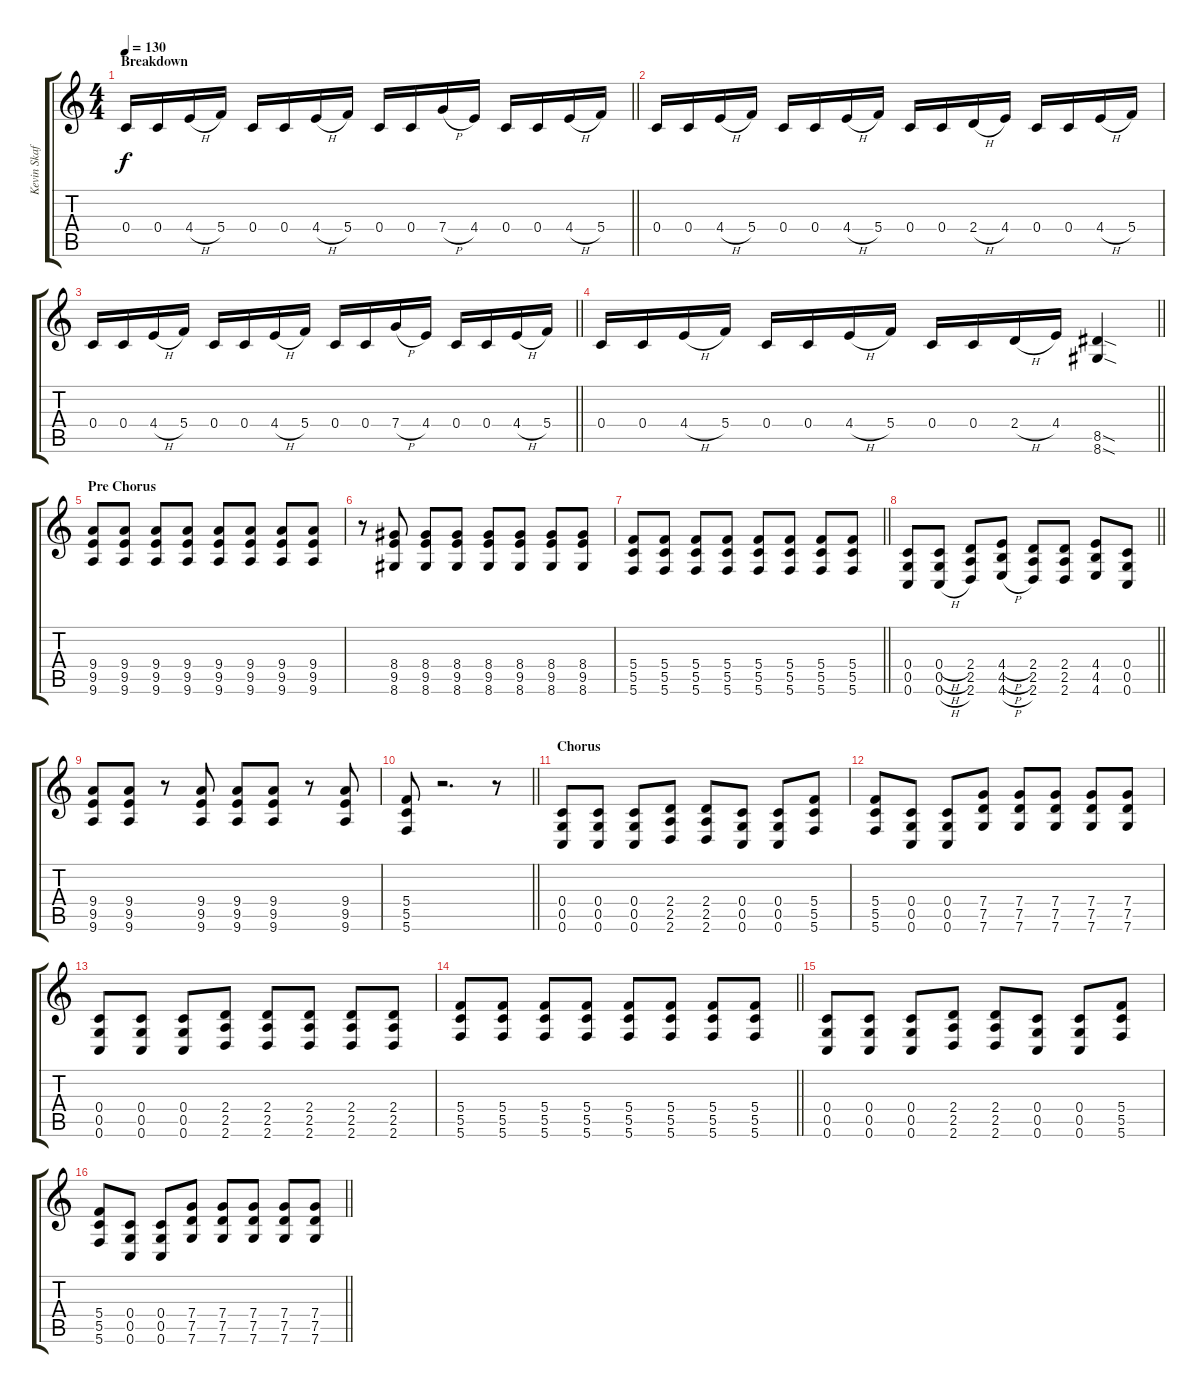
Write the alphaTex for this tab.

\track ("Kevin Skaff [Lead Guitar]" "Kevin Skaf") {instrument distortionguitar}
\staff {score tabs}
\tuning (D4 A3 F3 C3 G2 C2) {hide}
\ts (4 4)
\section ("" "Breakdown")
\tempo 130
\clef g2
\barLineRight lightlight
\ks c
0.4.16{dy f} 0.4.16 4.4{h}.16 5.4.16 0.4.16 0.4.16 4.4{h}.16 5.4.16 0.4.16 0.4.16 7.4{h}.16 4.4.16 0.4.16 0.4.16 4.4{h}.16 5.4.16 |
0.4.16 0.4.16 4.4{h}.16 5.4.16 0.4.16 0.4.16 4.4{h}.16 5.4.16 0.4.16 0.4.16 2.4{h}.16 4.4.16 0.4.16 0.4.16 4.4{h}.16 5.4.16 |
\barLineRight lightlight
0.4.16 0.4.16 4.4{h}.16 5.4.16 0.4.16 0.4.16 4.4{h}.16 5.4.16 0.4.16 0.4.16 7.4{h}.16 4.4.16 0.4.16 0.4.16 4.4{h}.16 5.4.16 |
\barLineRight lightlight
0.4.16 0.4.16 4.4{h}.16 5.4.16 0.4.16 0.4.16 4.4{h}.16 5.4.16 0.4.16 0.4.16 2.4{h}.16 4.4.16 (8.5{sod} 8.6{sod}).4 |
\section ("" "Pre Chorus")
(9.4 9.5 9.6).8 (9.4 9.5 9.6).8 (9.4 9.5 9.6).8 (9.4 9.5 9.6).8 (9.4 9.5 9.6).8 (9.4 9.5 9.6).8 (9.4 9.5 9.6).8 (9.4 9.5 9.6).8 |
r.8 (8.4 9.5 8.6).8 (8.4 9.5 8.6).8 (8.4 9.5 8.6).8 (8.4 9.5 8.6).8 (8.4 9.5 8.6).8 (8.4 9.5 8.6).8 (8.4 9.5 8.6).8 |
\barLineRight lightlight
(5.4 5.5 5.6).8 (5.4 5.5 5.6).8 (5.4 5.5 5.6).8 (5.4 5.5 5.6).8 (5.4 5.5 5.6).8 (5.4 5.5 5.6).8 (5.4 5.5 5.6).8 (5.4 5.5 5.6).8 |
\barLineRight lightlight
(0.4 0.5 0.6).8 (0.4{h} 0.5{h} 0.6{h}).8 (2.4 2.5 2.6).8 (4.4{h} 4.5{h} 4.6{h}).8 (2.4 2.5 2.6).8 (2.4 2.5 2.6).8 (4.4 4.5 4.6).8 (0.4 0.5 0.6).8 |
(9.4 9.5 9.6).8 (9.4 9.5 9.6).8 r.8 (9.4 9.5 9.6).8 (9.4 9.5 9.6).8 (9.4 9.5 9.6).8 r.8 (9.4 9.5 9.6).8 |
\barLineRight lightlight
(5.4 5.5 5.6).8 r.2{d} r.8 |
\section ("" "Chorus")
(0.4 0.5 0.6).8 (0.4 0.5 0.6).8 (0.4 0.5 0.6).8 (2.4 2.5 2.6).8 (2.4 2.5 2.6).8 (0.4 0.5 0.6).8 (0.4 0.5 0.6).8 (5.4 5.5 5.6).8 |
(5.4 5.5 5.6).8 (0.4 0.5 0.6).8 (0.4 0.5 0.6).8 (7.4 7.5 7.6).8 (7.4 7.5 7.6).8 (7.4 7.5 7.6).8 (7.4 7.5 7.6).8 (7.4 7.5 7.6).8 |
(0.4 0.5 0.6).8 (0.4 0.5 0.6).8 (0.4 0.5 0.6).8 (2.4 2.5 2.6).8 (2.4 2.5 2.6).8 (2.4 2.5 2.6).8 (2.4 2.5 2.6).8 (2.4 2.5 2.6).8 |
\barLineRight lightlight
(5.4 5.5 5.6).8 (5.4 5.5 5.6).8 (5.4 5.5 5.6).8 (5.4 5.5 5.6).8 (5.4 5.5 5.6).8 (5.4 5.5 5.6).8 (5.4 5.5 5.6).8 (5.4 5.5 5.6).8 |
(0.4 0.5 0.6).8 (0.4 0.5 0.6).8 (0.4 0.5 0.6).8 (2.4 2.5 2.6).8 (2.4 2.5 2.6).8 (0.4 0.5 0.6).8 (0.4 0.5 0.6).8 (5.4 5.5 5.6).8 |
\barLineRight lightlight
(5.4 5.5 5.6).8 (0.4 0.5 0.6).8 (0.4 0.5 0.6).8 (7.4 7.5 7.6).8 (7.4 7.5 7.6).8 (7.4 7.5 7.6).8 (7.4 7.5 7.6).8 (7.4 7.5 7.6).8
